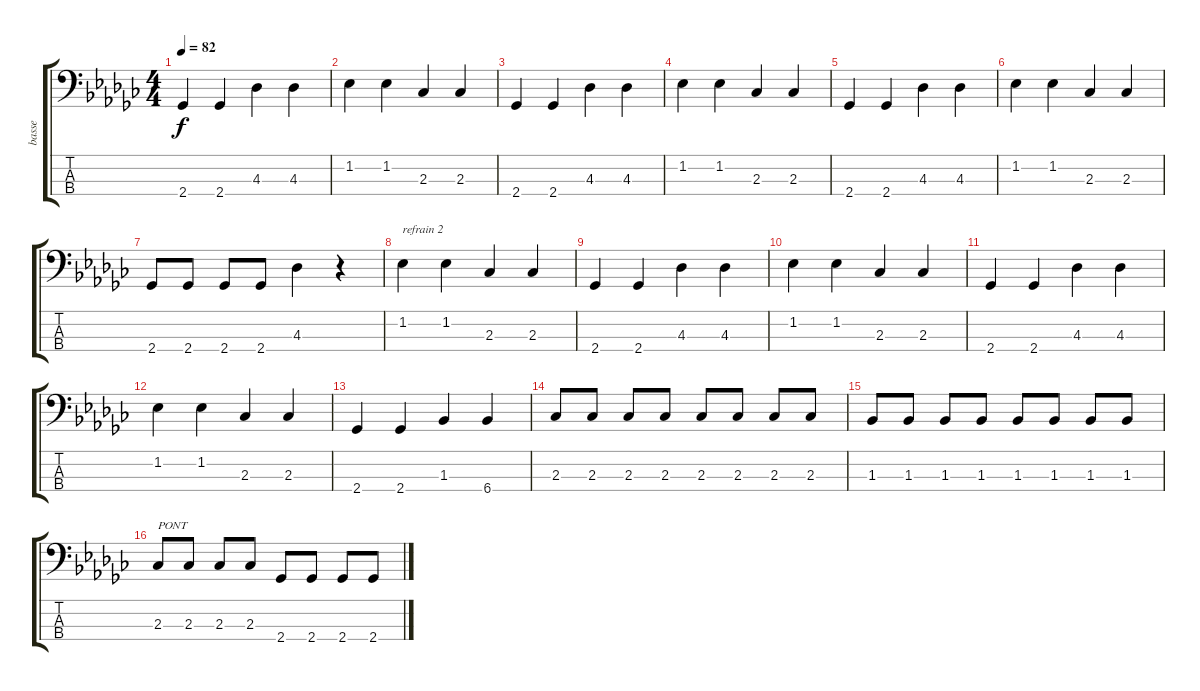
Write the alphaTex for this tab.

\track ("basse" "basse") {instrument electricbassfinger}
\staff {score tabs}
\tuning (G2 D2 A1 E1) {hide}
\ts (4 4)
\tempo 82
\clef f4
\ks ebminor
2.4.4{dy f} 2.4.4 4.3.4 4.3.4 |
1.2.4 1.2.4 2.3.4 2.3.4 |
2.4.4 2.4.4 4.3.4 4.3.4 |
1.2.4 1.2.4 2.3.4 2.3.4 |
2.4.4 2.4.4 4.3.4 4.3.4 |
1.2.4 1.2.4 2.3.4 2.3.4 |
2.4.8 2.4.8 2.4.8 2.4.8 4.3.4 r.4 |
1.2.4{txt "refrain 2"} 1.2.4 2.3.4 2.3.4 |
2.4.4 2.4.4 4.3.4 4.3.4 |
1.2.4 1.2.4 2.3.4 2.3.4 |
2.4.4 2.4.4 4.3.4 4.3.4 |
1.2.4 1.2.4 2.3.4 2.3.4 |
2.4.4 2.4.4 1.3.4 6.4.4 |
2.3.8 2.3.8 2.3.8 2.3.8 2.3.8 2.3.8 2.3.8 2.3.8 |
1.3.8 1.3.8 1.3.8 1.3.8 1.3.8 1.3.8 1.3.8 1.3.8 |
2.3.8{txt "PONT"} 2.3.8 2.3.8 2.3.8 2.4.8 2.4.8 2.4.8 2.4.8
